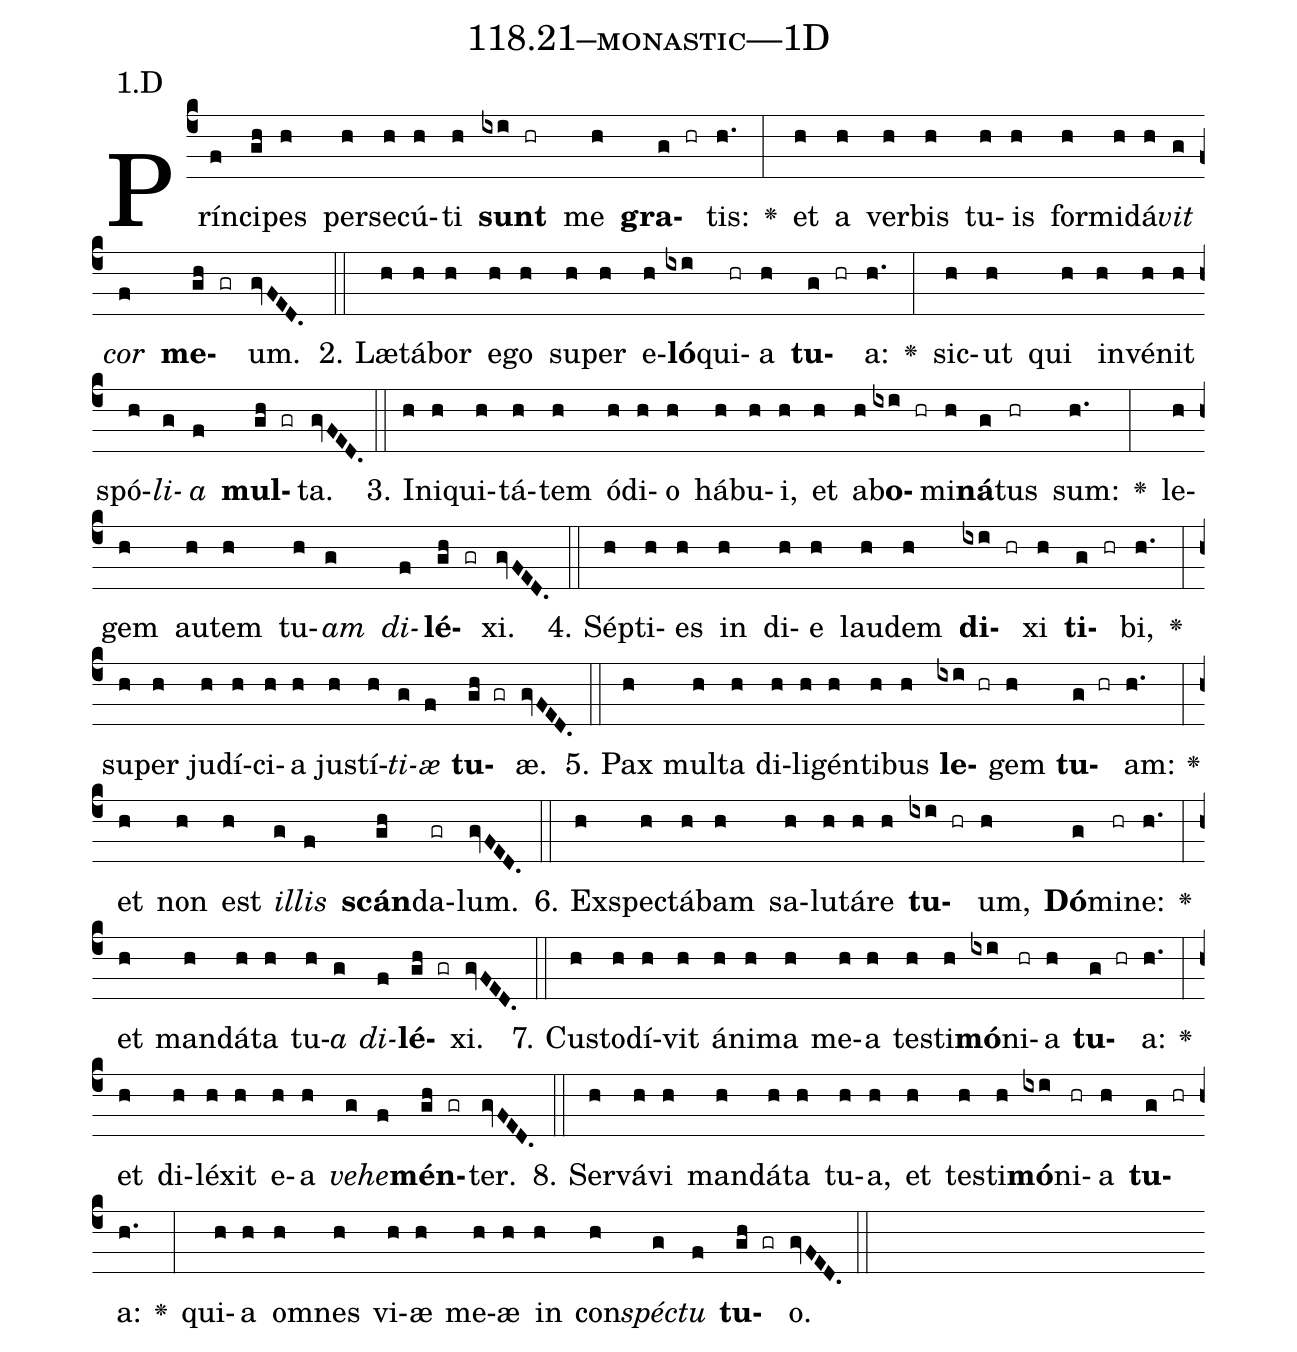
name: 118.21--monastic---1D;
annotation: 1.D;
%%
(c4)Prín(f)ci(gh)pes(h) per(h)se(h)cú(h)ti(h) <b>sunt</b>(ixi hr) me(h) <b>gra</b>(g hr)tis:(h.) <v>\greheightstar</v>(:) et(h) a(h) ver(h)bis(h) tu(h)is(h) for(h)mi(h)dá(h)<i>vit</i>(g) <i>cor</i>(f) <b>me</b>(gh gr)um.(gvFED.) (::)
2. Læ(h)tá(h)bor(h) e(h)go(h) su(h)per(h) e(h)<b>ló</b>(ixi)qui(hr)a(h) <b>tu</b>(g hr)a:(h.) <v>\greheightstar</v>(:) sic(h)ut(h) qui(h) in(h)vé(h)nit(h) spó(h)<i>li</i>(g)<i>a</i>(f) <b>mul</b>(gh gr)ta.(gvFED.) (::)
3. In(h)i(h)qui(h)tá(h)tem(h) ó(h)di(h)o(h) há(h)bu(h)i,(h) et(h) ab(h)<b>o</b>(ixi hr)mi(h)<b>ná</b>(g)tus(hr) sum:(h.) <v>\greheightstar</v>(:) le(h)gem(h) au(h)tem(h) tu(h)<i>am</i>(g) <i>di</i>(f)<b>lé</b>(gh gr)xi.(gvFED.) (::)
4. Sép(h)ti(h)es(h) in(h) di(h)e(h) lau(h)dem(h) <b>di</b>(ixi hr)xi(h) <b>ti</b>(g hr)bi,(h.) <v>\greheightstar</v>(:) su(h)per(h) ju(h)dí(h)ci(h)a(h) jus(h)tí(h)<i>ti</i>(g)<i>æ</i>(f) <b>tu</b>(gh gr)æ.(gvFED.) (::)
5. Pax(h) mul(h)ta(h) di(h)li(h)gén(h)ti(h)bus(h) <b>le</b>(ixi hr)gem(h) <b>tu</b>(g hr)am:(h.) <v>\greheightstar</v>(:) et(h) non(h) est(h) <i>il</i>(g)<i>lis</i>(f) <b>scán</b>(gh)da(gr)lum.(gvFED.) (::)
6. Ex(h)spec(h)tá(h)bam(h) sa(h)lu(h)tá(h)re(h) <b>tu</b>(ixi hr)um,(h) <b>Dó</b>(g)mi(hr)ne:(h.) <v>\greheightstar</v>(:) et(h) man(h)dá(h)ta(h) tu(h)<i>a</i>(g) <i>di</i>(f)<b>lé</b>(gh gr)xi.(gvFED.) (::)
7. Cus(h)to(h)dí(h)vit(h) á(h)ni(h)ma(h) me(h)a(h) tes(h)ti(h)<b>mó</b>(ixi)ni(hr)a(h) <b>tu</b>(g hr)a:(h.) <v>\greheightstar</v>(:) et(h) di(h)lé(h)xit(h) e(h)a(h) <i>ve</i>(g)<i>he</i>(f)<b>mén</b>(gh gr)ter.(gvFED.) (::)
8. Ser(h)vá(h)vi(h) man(h)dá(h)ta(h) tu(h)a,(h) et(h) tes(h)ti(h)<b>mó</b>(ixi)ni(hr)a(h) <b>tu</b>(g hr)a:(h.) <v>\greheightstar</v>(:) qui(h)a(h) om(h)nes(h) vi(h)æ(h) me(h)æ(h) in(h) con(h)<i>spéc</i>(g)<i>tu</i>(f) <b>tu</b>(gh gr)o.(gvFED.) (::)
